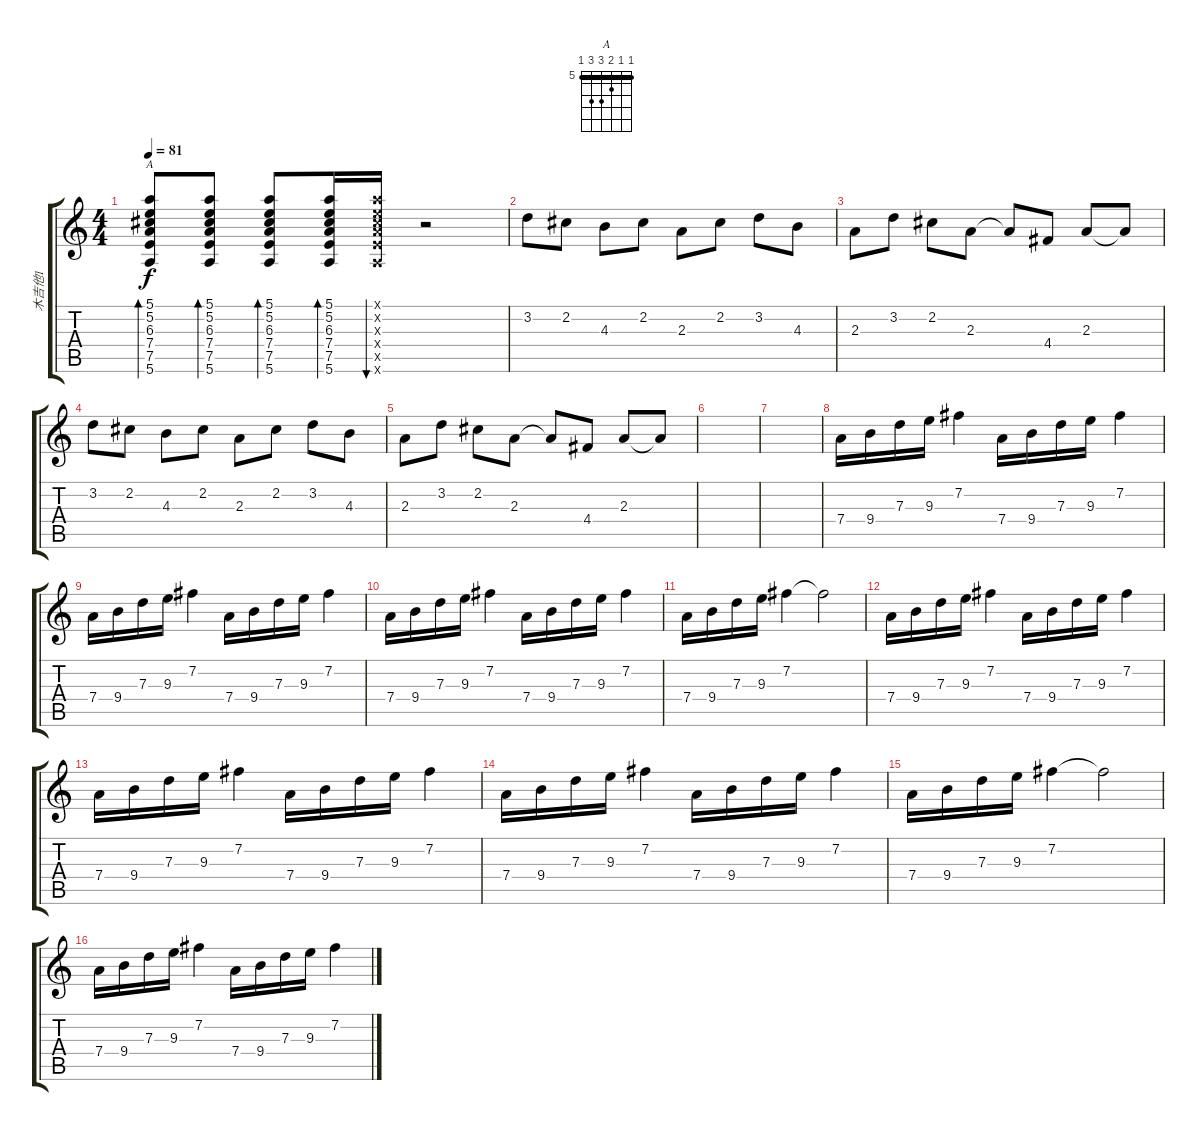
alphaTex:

\track ("木吉他1" "木吉他1") {instrument acousticguitarsteel}
\staff {score tabs}
\tuning (E4 B3 G3 D3 A2 E2) {hide}
\chord ("A" 5 5 6 7 7 5) {firstfret 5 barre 5}
\ts (4 4)
\tempo 81
\clef g2
\ks c
(5.1 5.2 6.3 7.4 7.5 5.6).8{bd 30 ch "A" dy f} (5.1 5.2 6.3 7.4 7.5 5.6).8{bd 30} (5.1 5.2 6.3 7.4 7.5 5.6).8{bd 30} (5.1 5.2 6.3 7.4 7.5 5.6).16{bd 30} (5.1{x} 5.2{x} 6.3{x} 7.4{x} 7.5{x} 5.6{x}).16{bu 30} r.2 |
3.2.8 2.2.8 4.3.8 2.2.8 2.3.8 2.2.8 3.2.8 4.3.8 |
2.3.8 3.2.8 2.2.8 2.3.8 2.3{t}.8 4.4.8 2.3.8 2.3{t}.8 |
3.2.8 2.2.8 4.3.8 2.2.8 2.3.8 2.2.8 3.2.8 4.3.8 |
2.3.8 3.2.8 2.2.8 2.3.8 2.3{t}.8 4.4.8 2.3.8 2.3{t}.8 |
|
|
7.4.16 9.4.16 7.3.16 9.3.16 7.2.4 7.4.16 9.4.16 7.3.16 9.3.16 7.2.4 |
7.4.16 9.4.16 7.3.16 9.3.16 7.2.4 7.4.16 9.4.16 7.3.16 9.3.16 7.2.4 |
7.4.16 9.4.16 7.3.16 9.3.16 7.2.4 7.4.16 9.4.16 7.3.16 9.3.16 7.2.4 |
7.4.16 9.4.16 7.3.16 9.3.16 7.2.4 7.2{t}.2 |
7.4.16 9.4.16 7.3.16 9.3.16 7.2.4 7.4.16 9.4.16 7.3.16 9.3.16 7.2.4 |
7.4.16 9.4.16 7.3.16 9.3.16 7.2.4 7.4.16 9.4.16 7.3.16 9.3.16 7.2.4 |
7.4.16 9.4.16 7.3.16 9.3.16 7.2.4 7.4.16 9.4.16 7.3.16 9.3.16 7.2.4 |
7.4.16 9.4.16 7.3.16 9.3.16 7.2.4 7.2{t}.2 |
7.4.16 9.4.16 7.3.16 9.3.16 7.2.4 7.4.16 9.4.16 7.3.16 9.3.16 7.2.4
